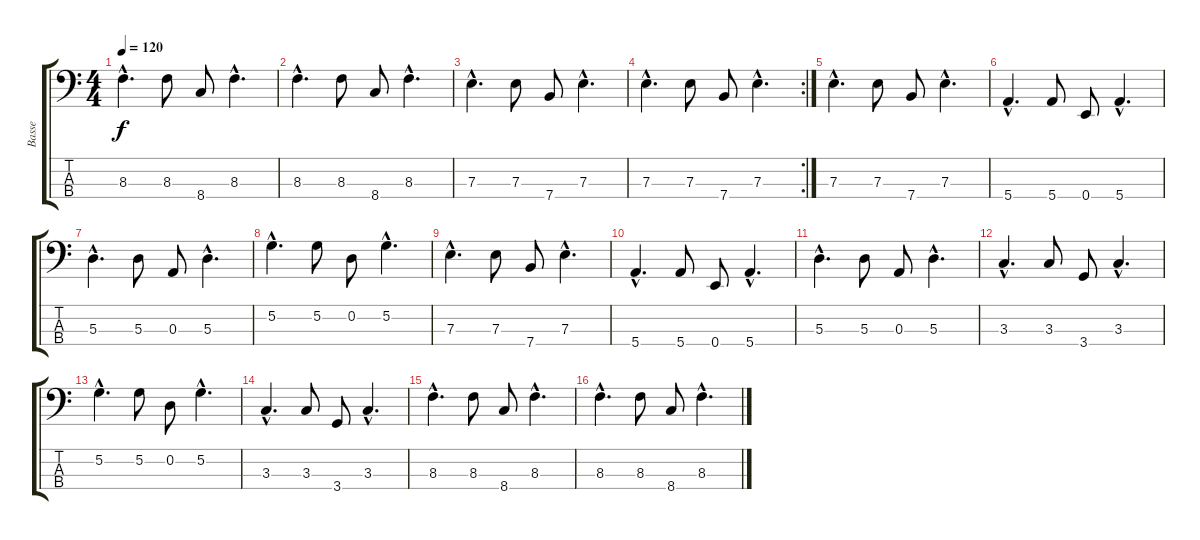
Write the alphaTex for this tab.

\track ("Basse" "Basse") {instrument acousticbass}
\staff {score tabs}
\tuning (G2 D2 A1 E1) {hide}
\ts (4 4)
\tempo 120
\clef f4
\ks c
8.3{hac}.4{d dy f} 8.3.8 8.4.8 8.3{hac}.4{d} |
8.3{hac}.4{d} 8.3.8 8.4.8 8.3{hac}.4{d} |
7.3{hac}.4{d} 7.3.8 7.4.8 7.3{hac}.4{d} |
\rc 2
7.3{hac}.4{d} 7.3.8 7.4.8 7.3{hac}.4{d} |
7.3{hac}.4{d} 7.3.8 7.4.8 7.3{hac}.4{d} |
5.4{hac}.4{d} 5.4.8 0.4.8 5.4{hac}.4{d} |
5.3{hac}.4{d} 5.3.8 0.3.8 5.3{hac}.4{d} |
5.2{hac}.4{d} 5.2.8 0.2.8 5.2{hac}.4{d} |
7.3{hac}.4{d} 7.3.8 7.4.8 7.3{hac}.4{d} |
5.4{hac}.4{d} 5.4.8 0.4.8 5.4{hac}.4{d} |
5.3{hac}.4{d} 5.3.8 0.3.8 5.3{hac}.4{d} |
3.3{hac}.4{d} 3.3.8 3.4.8 3.3{hac}.4{d} |
5.2{hac}.4{d} 5.2.8 0.2.8 5.2{hac}.4{d} |
3.3{hac}.4{d} 3.3.8 3.4.8 3.3{hac}.4{d} |
8.3{hac}.4{d} 8.3.8 8.4.8 8.3{hac}.4{d} |
8.3{hac}.4{d} 8.3.8 8.4.8 8.3{hac}.4{d}
